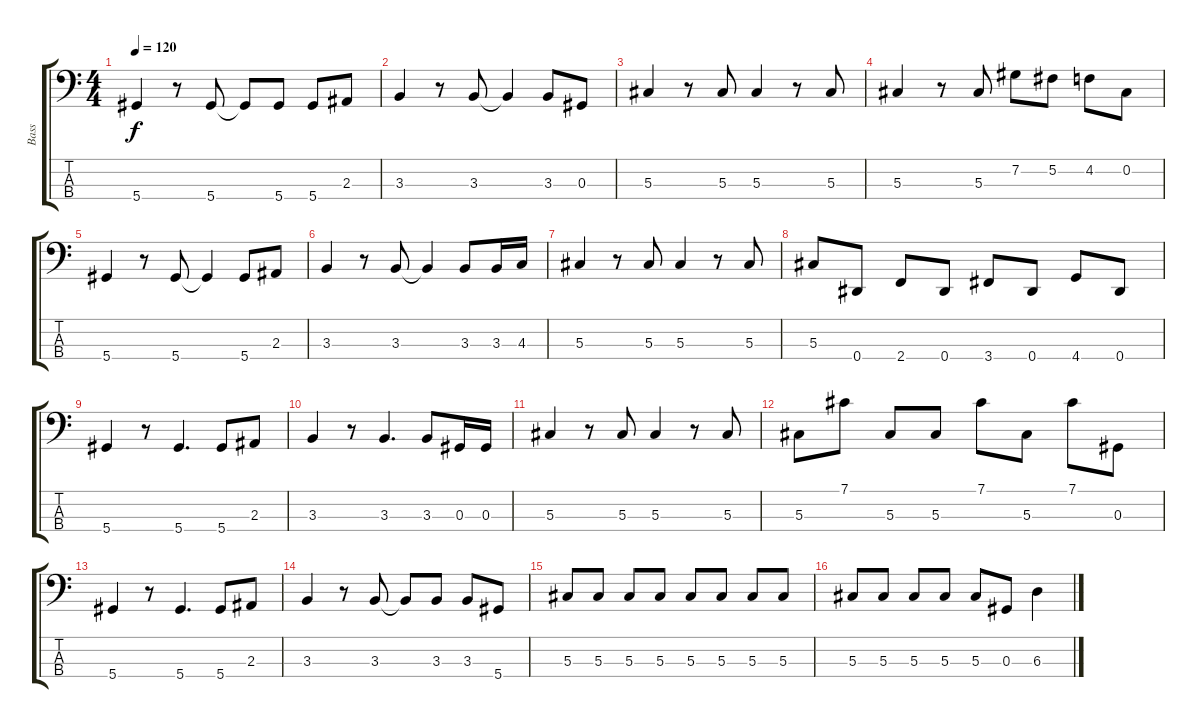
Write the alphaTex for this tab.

\track ("Bass" "Bass") {instrument electricbassfinger}
\staff {score tabs}
\tuning (Gb2 Db2 Ab1 Eb1) {hide}
\ts (4 4)
\tempo 120
\clef f4
\ks c
5.4.4{dy f} r.8 5.4.8 5.4{t}.8 5.4.8 5.4.8 2.3.8 |
3.3.4 r.8 3.3.8 3.3{t}.4 3.3.8 0.3.8 |
5.3.4 r.8 5.3.8 5.3.4 r.8 5.3.8 |
5.3.4 r.8 5.3.8 7.2.8 5.2.8 4.2.8 0.2.8 |
5.4.4 r.8 5.4.8 5.4{t}.4 5.4.8 2.3.8 |
3.3.4 r.8 3.3.8 3.3{t}.4 3.3.8 3.3.16 4.3.16 |
5.3.4 r.8 5.3.8 5.3.4 r.8 5.3.8 |
5.3.8 0.4.8 2.4.8 0.4.8 3.4.8 0.4.8 4.4.8 0.4.8 |
5.4.4 r.8 5.4.4{d} 5.4.8 2.3.8 |
3.3.4 r.8 3.3.4{d} 3.3.8 0.3.16 0.3.16 |
5.3.4 r.8 5.3.8 5.3.4 r.8 5.3.8 |
5.3.8 7.1.8 5.3.8 5.3.8 7.1.8 5.3.8 7.1.8 0.3.8 |
5.4.4 r.8 5.4.4{d} 5.4.8 2.3.8 |
3.3.4 r.8 3.3.8 3.3{t}.8 3.3.8 3.3.8 5.4.8 |
5.3.8 5.3.8 5.3.8 5.3.8 5.3.8 5.3.8 5.3.8 5.3.8 |
5.3.8 5.3.8 5.3.8 5.3.8 5.3.8 0.3.8 6.3.4
